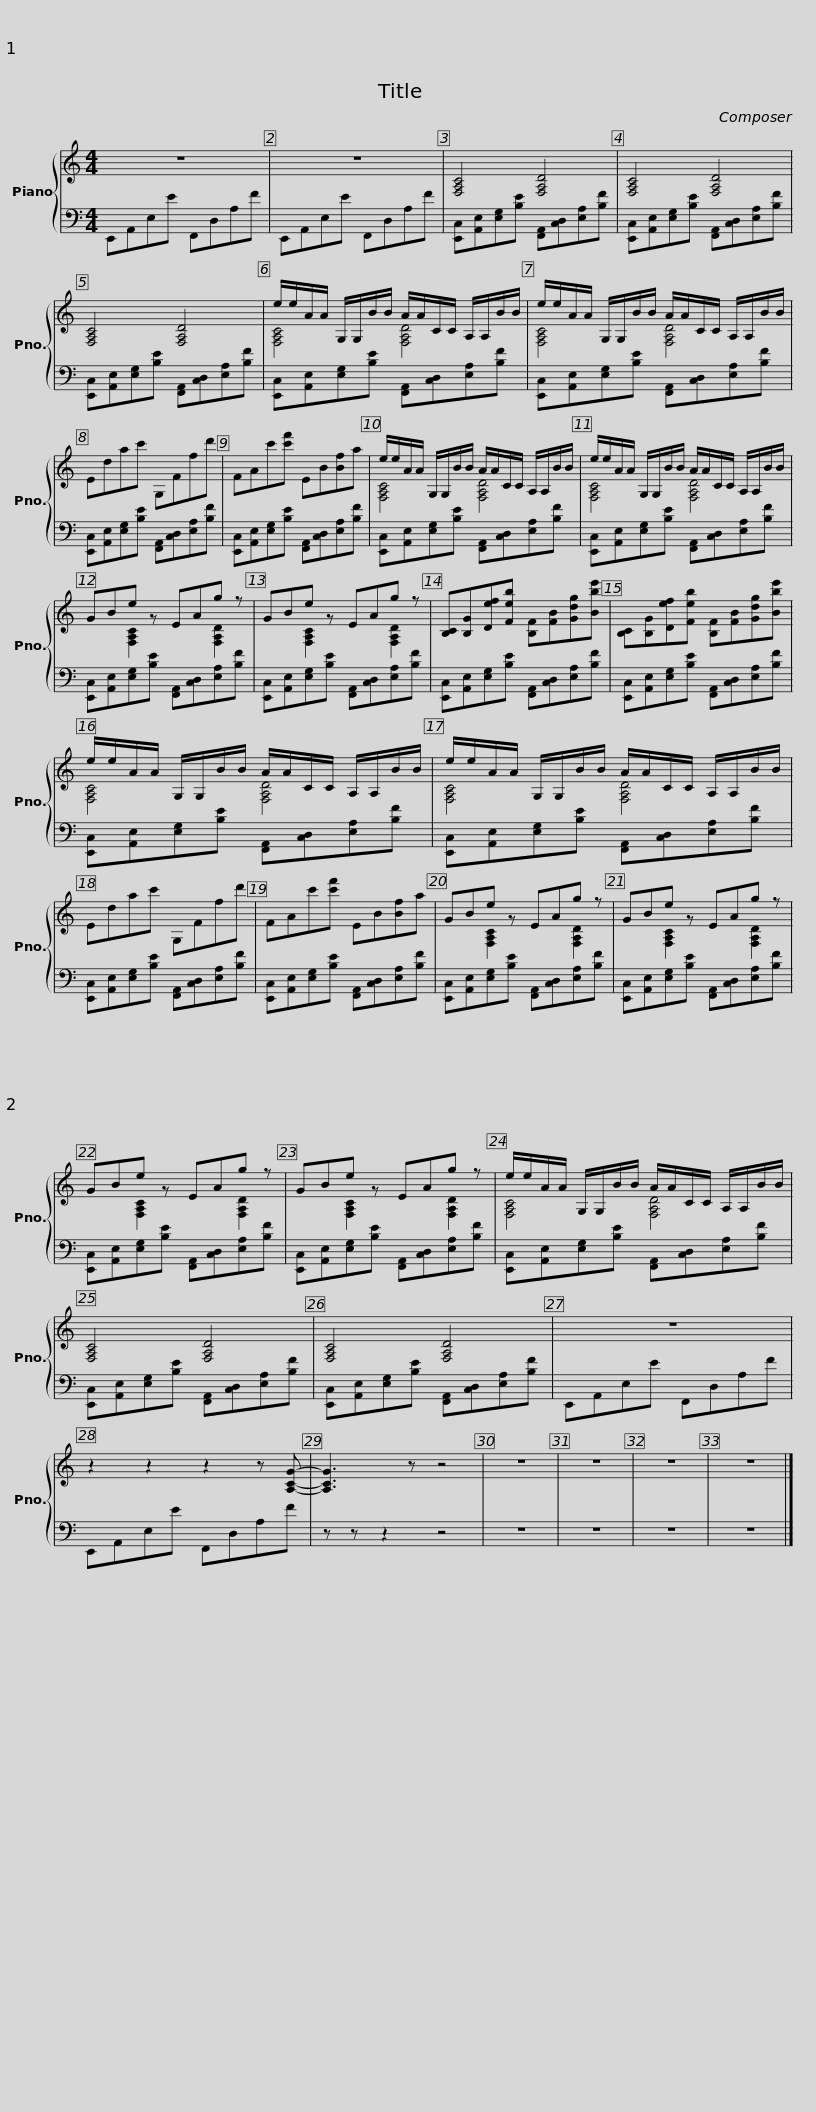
X:1
%%score { ( 1 3 ) | 2 }
L:1/8
M:4/4
I:linebreak $
K:C
V:1 treble
V:3 treble
V:2 bass
V:1
 z8 | z8 | [F,A,C]4 [F,A,D]4 | [F,A,C]4 [F,A,D]4 |$ [F,A,C]4 [F,A,D]4 | %5
 e/e/A/A/ G,/G,/B/B/ A/A/C/C/ A,/A,/B/B/ | e/e/A/A/ G,/G,/B/B/ A/A/C/C/ A,/A,/B/B/ |$ Edac' G,Ffd' | FAc'[c'f'] EB[Bf]a |$ e/e/A/A/ G,/G,/B/B/ A/A/C/C/ A,/A,/B/B/ | %10
 e/e/A/A/ G,/G,/B/B/ A/A/C/C/ A,/A,/B/B/ | GBe z EAg z |$ GBe z EAg z |$ [B,C][B,G][Def][Feb] [B,F][FB][Gdg][Bbe'] | [B,C][B,G][Def][Feb] [B,F][FB][Gdg][Bbe'] | %15
 e/e/A/A/ G,/G,/B/B/ A/A/C/C/ A,/A,/B/B/ |$ e/e/A/A/ G,/G,/B/B/ A/A/C/C/ A,/A,/B/B/ |$ Edac' G,Ffd' | FAc'[c'f'] EB[Bf]a | GBe z EAg z | %20
 GBe z EAg z |$ GBe z EAg z | GBe z EAg z | e/e/A/A/ G,/G,/B/B/ A/A/C/C/ A,/A,/B/B/ | [F,A,C]4 [F,A,D]4 |$ %25
 [F,A,C]4 [F,A,D]4 | z8 | z2 z2 z2 z [A,CG]- | [A,CG]3 z z4 |$ z8 | %30
 z8 | z8 | z8 |] %33
V:2
 E,,A,,E,E F,,D,A,F | E,,A,,E,E F,,D,A,F | [E,,C,][A,,E,][E,G,][B,E] [F,,A,,][C,D,][E,A,][B,F] | [E,,C,][A,,E,][E,G,][B,E] [F,,A,,][C,D,][E,A,][B,F] |$ [E,,C,][A,,E,][E,G,][B,E] [F,,A,,][C,D,][E,A,][B,F] | %5
 [E,,C,][A,,E,][E,G,][B,E] [F,,A,,][C,D,][E,A,][B,F] | [E,,C,][A,,E,][E,G,][B,E] [F,,A,,][C,D,][E,A,][B,F] |$ [E,,C,][A,,E,][E,G,][B,E] [F,,A,,][C,D,][E,A,][B,F] | [E,,C,][A,,E,][E,G,][B,E] [F,,A,,][C,D,][E,A,][B,F] |$ [E,,C,][A,,E,][E,G,][B,E] [F,,A,,][C,D,][E,A,][B,F] | %10
 [E,,C,][A,,E,][E,G,][B,E] [F,,A,,][C,D,][E,A,][B,F] | [E,,C,][A,,E,][E,G,][B,E] [F,,A,,][C,D,][E,A,][B,F] |$ [E,,C,][A,,E,][E,G,][B,E] [F,,A,,][C,D,][E,A,][B,F] |$ [E,,C,][A,,E,][E,G,][B,E] [F,,A,,][C,D,][E,A,][B,F] | [E,,C,][A,,E,][E,G,][B,E] [F,,A,,][C,D,][E,A,][B,F] | %15
 [E,,C,][A,,E,][E,G,][B,E] [F,,A,,][C,D,][E,A,][B,F] |$ [E,,C,][A,,E,][E,G,][B,E] [F,,A,,][C,D,][E,A,][B,F] |$ [E,,C,][A,,E,][E,G,][B,E] [F,,A,,][C,D,][E,A,][B,F] | [E,,C,][A,,E,][E,G,][B,E] [F,,A,,][C,D,][E,A,][B,F] | [E,,C,][A,,E,][E,G,][B,E] [F,,A,,][C,D,][E,A,][B,F] | %20
 [E,,C,][A,,E,][E,G,][B,E] [F,,A,,][C,D,][E,A,][B,F] |$ [E,,C,][A,,E,][E,G,][B,E] [F,,A,,][C,D,][E,A,][B,F] | [E,,C,][A,,E,][E,G,][B,E] [F,,A,,][C,D,][E,A,][B,F] | [E,,C,][A,,E,][E,G,][B,E] [F,,A,,][C,D,][E,A,][B,F] | [E,,C,][A,,E,][E,G,][B,E] [F,,A,,][C,D,][E,A,][B,F] |$ %25
 [E,,C,][A,,E,][E,G,][B,E] [F,,A,,][C,D,][E,A,][B,F] | E,,A,,E,E F,,D,A,F | E,,A,,E,E F,,D,A,F | z z z2 z4 |$ z8 | %30
 z8 | z8 | z8 |] %33
V:3
 x8 | x8 | x8 | x8 |$ x8 | %5
 [F,A,C]4 [F,A,D]4 | [F,A,C]4 [F,A,D]4 |$ x8 | x8 |$ [F,A,C]4 [F,A,D]4 | %10
 [F,A,C]4 [F,A,D]4 | x2 [F,A,C]2 x2 [F,A,D]2 |$ x2 [F,A,C]2 x2 [F,A,D]2 |$ x8 | x8 | %15
 [F,A,C]4 [F,A,D]4 |$ [F,A,C]4 [F,A,D]4 |$ x8 | x8 | x2 [F,A,C]2 x2 [F,A,D]2 | %20
 x2 [F,A,C]2 x2 [F,A,D]2 |$ x2 [F,A,C]2 x2 [F,A,D]2 | x2 [F,A,C]2 x2 [F,A,D]2 | [F,A,C]4 [F,A,D]4 | x8 |$ %25
 x8 | x8 | x8 | x8 |$ x8 | %30
 x8 | x8 | x8 |] %33
